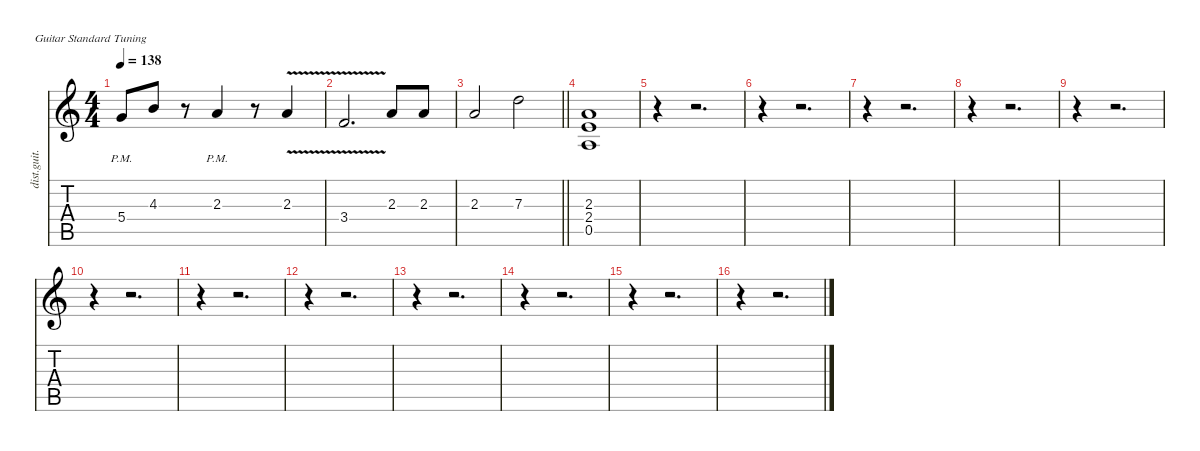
\defaultSystemsLayout 4
\hideDynamics
\bracketExtendMode nobrackets
\track ("Sylvain" "dist.guit.") {instrument distortionguitar}
\staff {score tabs}
\tuning (E4 B3 G3 D3 A2 E2)
\ts (4 4)
\tempo 138
\clef g2
\ks aminor
5.4{pm}.8{dy mf beam Up} 4.3.8{beam Up} r.8{beam Up} 2.3{pm}.4{beam Up} r.8{beam Up} 2.3{v}.4{beam Up} |
3.4{v}.2{d beam Up} 2.3.8{beam Up} 2.3.8{beam Up} |
\barLineRight lightlight
2.3.2{beam Up} 7.3.2{beam Down} |
(2.3 2.4 0.5).1{dy f beam Up} |
r.4{beam Down} r.2{d beam Down} |
r.4{beam Down} r.2{d beam Down} |
r.4{beam Down} r.2{d beam Down} |
r.4{beam Down} r.2{d beam Down} |
r.4{beam Down} r.2{d beam Down} |
r.4{beam Down} r.2{d beam Down} |
r.4{beam Down} r.2{d beam Down} |
r.4{beam Down} r.2{d beam Down} |
r.4{beam Down} r.2{d beam Down} |
r.4{beam Down} r.2{d beam Down} |
r.4{beam Down} r.2{d beam Down} |
r.4{beam Down} r.2{d beam Down}
